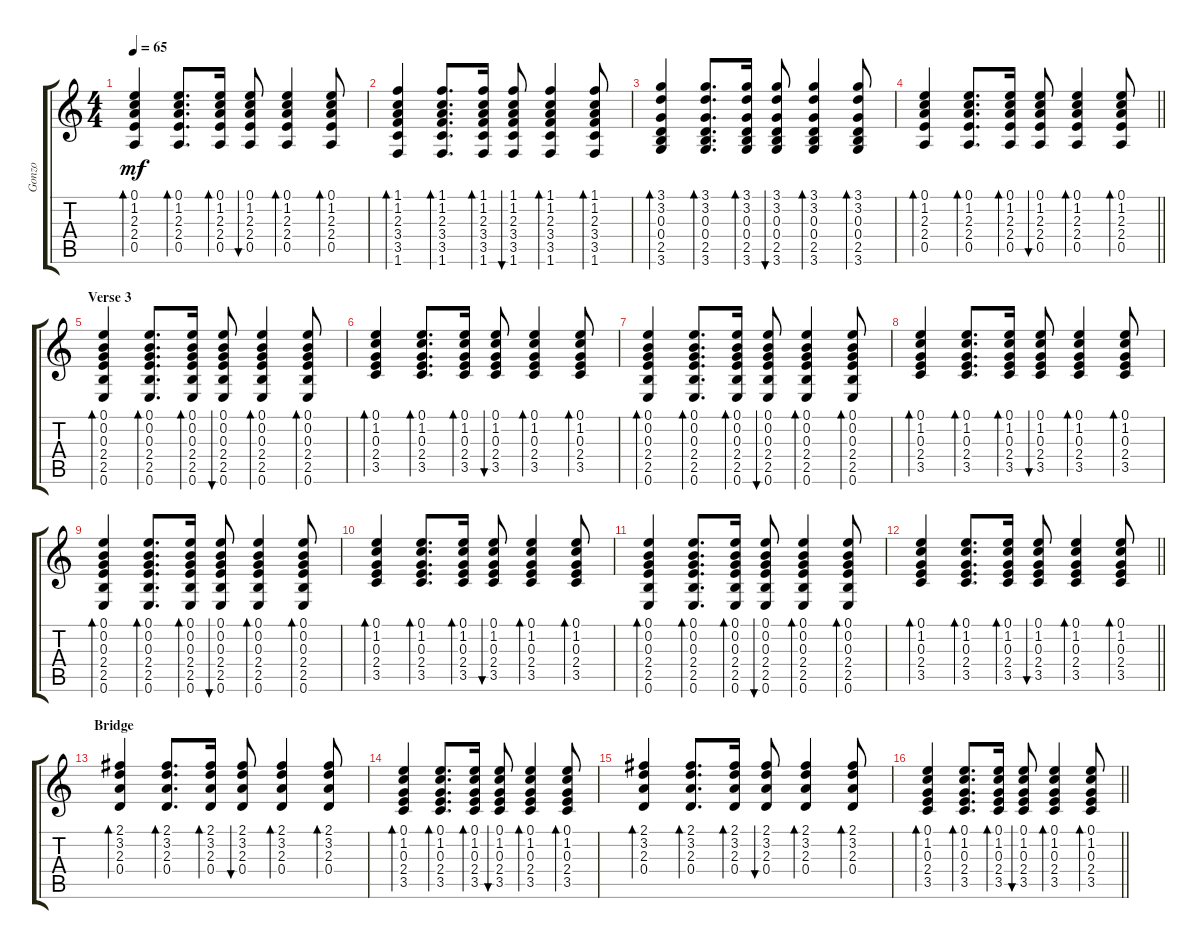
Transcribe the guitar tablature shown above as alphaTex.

\track ("Gonzo" "Gonzo") {instrument acousticguitarsteel}
\staff {score tabs}
\tuning (E4 B3 G3 D3 A2 E2) {hide}
\ts (4 4)
\tempo 65
\clef g2
\ks c
(0.1 1.2 2.3 2.4 0.5).4{bd 30 dy mf} (0.1 1.2 2.3 2.4 0.5).8{d bd 30} (0.1 1.2 2.3 2.4 0.5).16{bd 30} (0.1 1.2 2.3 2.4 0.5).8{bu 30} (0.1 1.2 2.3 2.4 0.5).4{bd 30} (0.1 1.2 2.3 2.4 0.5).8{bd 30} |
(1.1 1.2 2.3 3.4 3.5 1.6).4{bd 30} (1.1 1.2 2.3 3.4 3.5 1.6).8{d bd 30} (1.1 1.2 2.3 3.4 3.5 1.6).16{bd 30} (1.1 1.2 2.3 3.4 3.5 1.6).8{bu 30} (1.1 1.2 2.3 3.4 3.5 1.6).4{bd 30} (1.1 1.2 2.3 3.4 3.5 1.6).8{bd 30} |
(3.1 3.2 0.3 0.4 2.5 3.6).4{bd 30} (3.1 3.2 0.3 0.4 2.5 3.6).8{d bd 30} (3.1 3.2 0.3 0.4 2.5 3.6).16{bd 30} (3.1 3.2 0.3 0.4 2.5 3.6).8{bu 30} (3.1 3.2 0.3 0.4 2.5 3.6).4{bd 30} (3.1 3.2 0.3 0.4 2.5 3.6).8{bd 30} |
\barLineRight lightlight
(0.1 1.2 2.3 2.4 0.5).4{bd 30} (0.1 1.2 2.3 2.4 0.5).8{d bd 30} (0.1 1.2 2.3 2.4 0.5).16{bd 30} (0.1 1.2 2.3 2.4 0.5).8{bu 30} (0.1 1.2 2.3 2.4 0.5).4{bd 30} (0.1 1.2 2.3 2.4 0.5).8{bd 30} |
\section ("" "Verse 3")
(0.1 0.2 0.3 2.4 2.5 0.6).4{bd 30} (0.1 0.2 0.3 2.4 2.5 0.6).8{d bd 30} (0.1 0.2 0.3 2.4 2.5 0.6).16{bd 30} (0.1 0.2 0.3 2.4 2.5 0.6).8{bu 30} (0.1 0.2 0.3 2.4 2.5 0.6).4{bd 30} (0.1 0.2 0.3 2.4 2.5 0.6).8{bd 30} |
(0.1 1.2 0.3 2.4 3.5).4{bd 30} (0.1 1.2 0.3 2.4 3.5).8{d bd 30} (0.1 1.2 0.3 2.4 3.5).16{bd 30} (0.1 1.2 0.3 2.4 3.5).8{bu 30} (0.1 1.2 0.3 2.4 3.5).4{bd 30} (0.1 1.2 0.3 2.4 3.5).8{bd 30} |
(0.1 0.2 0.3 2.4 2.5 0.6).4{bd 30} (0.1 0.2 0.3 2.4 2.5 0.6).8{d bd 30} (0.1 0.2 0.3 2.4 2.5 0.6).16{bd 30} (0.1 0.2 0.3 2.4 2.5 0.6).8{bu 30} (0.1 0.2 0.3 2.4 2.5 0.6).4{bd 30} (0.1 0.2 0.3 2.4 2.5 0.6).8{bd 30} |
(0.1 1.2 0.3 2.4 3.5).4{bd 30} (0.1 1.2 0.3 2.4 3.5).8{d bd 30} (0.1 1.2 0.3 2.4 3.5).16{bd 30} (0.1 1.2 0.3 2.4 3.5).8{bu 30} (0.1 1.2 0.3 2.4 3.5).4{bd 30} (0.1 1.2 0.3 2.4 3.5).8{bd 30} |
(0.1 0.2 0.3 2.4 2.5 0.6).4{bd 30} (0.1 0.2 0.3 2.4 2.5 0.6).8{d bd 30} (0.1 0.2 0.3 2.4 2.5 0.6).16{bd 30} (0.1 0.2 0.3 2.4 2.5 0.6).8{bu 30} (0.1 0.2 0.3 2.4 2.5 0.6).4{bd 30} (0.1 0.2 0.3 2.4 2.5 0.6).8{bd 30} |
(0.1 1.2 0.3 2.4 3.5).4{bd 30} (0.1 1.2 0.3 2.4 3.5).8{d bd 30} (0.1 1.2 0.3 2.4 3.5).16{bd 30} (0.1 1.2 0.3 2.4 3.5).8{bu 30} (0.1 1.2 0.3 2.4 3.5).4{bd 30} (0.1 1.2 0.3 2.4 3.5).8{bd 30} |
(0.1 0.2 0.3 2.4 2.5 0.6).4{bd 30} (0.1 0.2 0.3 2.4 2.5 0.6).8{d bd 30} (0.1 0.2 0.3 2.4 2.5 0.6).16{bd 30} (0.1 0.2 0.3 2.4 2.5 0.6).8{bu 30} (0.1 0.2 0.3 2.4 2.5 0.6).4{bd 30} (0.1 0.2 0.3 2.4 2.5 0.6).8{bd 30} |
\barLineRight lightlight
(0.1 1.2 0.3 2.4 3.5).4{bd 30} (0.1 1.2 0.3 2.4 3.5).8{d bd 30} (0.1 1.2 0.3 2.4 3.5).16{bd 30} (0.1 1.2 0.3 2.4 3.5).8{bu 30} (0.1 1.2 0.3 2.4 3.5).4{bd 30} (0.1 1.2 0.3 2.4 3.5).8{bd 30} |
\section ("" "Bridge")
(2.1 3.2 2.3 0.4).4{bd 30} (2.1 3.2 2.3 0.4).8{d bd 30} (2.1 3.2 2.3 0.4).16{bd 30} (2.1 3.2 2.3 0.4).8{bu 30} (2.1 3.2 2.3 0.4).4{bd 30} (2.1 3.2 2.3 0.4).8{bd 30} |
(0.1 1.2 0.3 2.4 3.5).4{bd 30} (0.1 1.2 0.3 2.4 3.5).8{d bd 30} (0.1 1.2 0.3 2.4 3.5).16{bd 30} (0.1 1.2 0.3 2.4 3.5).8{bu 30} (0.1 1.2 0.3 2.4 3.5).4{bd 30} (0.1 1.2 0.3 2.4 3.5).8{bd 30} |
(2.1 3.2 2.3 0.4).4{bd 30} (2.1 3.2 2.3 0.4).8{d bd 30} (2.1 3.2 2.3 0.4).16{bd 30} (2.1 3.2 2.3 0.4).8{bu 30} (2.1 3.2 2.3 0.4).4{bd 30} (2.1 3.2 2.3 0.4).8{bd 30} |
\barLineRight lightlight
(0.1 1.2 0.3 2.4 3.5).4{bd 30} (0.1 1.2 0.3 2.4 3.5).8{d bd 30} (0.1 1.2 0.3 2.4 3.5).16{bd 30} (0.1 1.2 0.3 2.4 3.5).8{bu 30} (0.1 1.2 0.3 2.4 3.5).4{bd 30} (0.1 1.2 0.3 2.4 3.5).8{bd 30}
